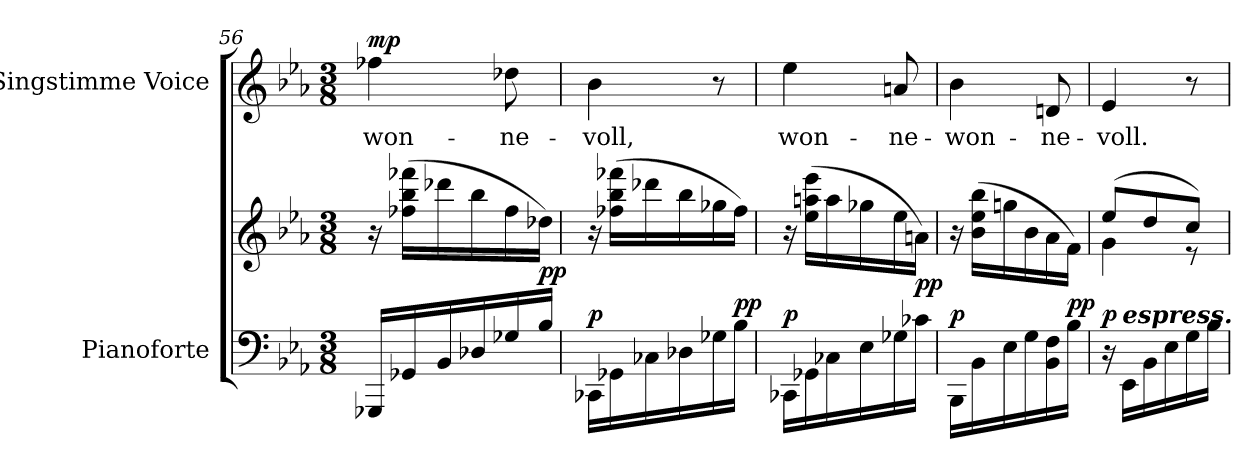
**kern	**kern	**dynam	**kern	**text	**dynam
*part2	*part2	*part2	*part1	*part1	*part1
*staff3	*staff2	*staff2/3	*staff1	*staff1	*staff1
*I"Pianoforte	*	*	*I"Singstimme Voice	*	*
*I'Pno	*	*	*	*	*
*clefF4	*clefG2	*	*clefG2	*	*
*k[b-e-a-]	*k[b-e-a-]	*	*k[b-e-a-]	*	*
*M3/8	*M3/8	*	*M3/8	*	*
=56	=56	=56	=56	=56	=56
!	!	!LO:DY:a=2	!	!LO:LY:b	!LO:DY:a
16GGG-X/LL	16r	other-dynamics	4ff-X\	won-	mp
16GG-X/	(>16ff-X\ 16bb-\ 16fff-X\LL	.	.	.	.
16BB-/	16ddd-X\	.	.	.	.
16D-X/	16bb-\	.	.	.	.
!	!	!	!	!LO:LY:b	!
16G-X/	16ff-\	.	8dd-X\	-ne-	.
!	!	!LO:DY:a=2	!	!	!
16B-/JJ	16dd-X\JJ)	pp	.	.	.
!!LO:LB:g=z
=57	=57	=57	=57	=57	=57
!	!	!LO:DY:a=2	!	!LO:LY:b	!
16CC-X\LL	16r	p	4b-\	-voll,	.
16GG-X\	(>16ff-X\ 16bb-\ 16fff-X\LL	.	.	.	.
16C-X\	16ddd-X\	.	.	.	.
16D-X\	16bb-\	.	.	.	.
16G-X\	16gg-X\	.	8r	.	.
!	!	!LO:DY:a=2	!	!	!
16B-\JJ	16ff-\JJ)	pp	.	.	.
=58	=58	=58	=58	=58	=58
!	!	!LO:DY:a=2	!	!LO:LY:b	!
16CC-X\LL	16r	p	4ee-\	won-	.
16GG-X\	(>16ee-\ 16aan\ 16eee-\LL	.	.	.	.
16C-X\	16aa\	.	.	.	.
16E-\	16gg-X\	.	.	.	.
!	!	!	!	!LO:LY:b	!
16G-X\	16ee-\	.	8an/	-ne-	.
!	!	!LO:DY:a=2	!	!	!
16c-X\JJ	16an\JJ)	pp	.	.	.
=59	=59	=59	=59	=59	=59
!	!	!LO:DY:a=2	!	!LO:LY:b	!
16BBB-\LL	16r	p	4b-\	-won-	.
16BB-\	(>16b-\ 16ee-\ 16bb-\LL	.	.	.	.
16E-\	16ggn\	.	.	.	.
16G\	16b-\	.	.	.	.
!	!	!	!	!LO:LY:b	!
16BB-\ 16F\	16a-\	.	8dn/	-ne-	.
!	!	!LO:DY:a=2	!	!	!
16B-\JJ	16f\JJ)	pp	.	.	.
=60	=60	=60	=60	=60	=60
*	*^	*	*	*	*
!	!	!	!LO:DY:a=2	!	!LO:LY:b	!
16r	(>8ee-/L	4g\	p	4e-/	-voll.	.
!LO:TX:a:Bi:t=espress.	!	!	!	!	!	!
16EE-\LL	.	.	.	.	.	.
16BB-\	8dd/	.	.	.	.	.
16E-\	.	.	.	.	.	.
16G\	8cc/J)	8r	.	8r	.	.
16B-\JJ	.	.	.	.	.	.
*	*v	*v	*	*	*	*
=	=	=	=	=	=
*-	*-	*-	*-	*-	*-
